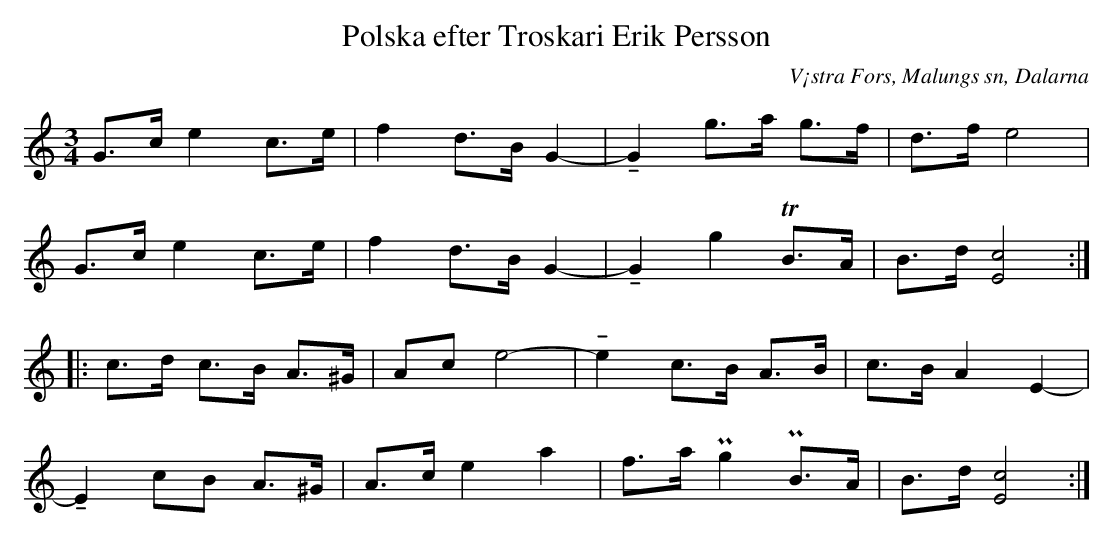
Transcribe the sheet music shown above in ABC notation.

X:1
T:Polska efter Troskari Erik Persson
O:V¡stra Fors, Malungs sn, Dalarna
L:1/8
M:3/4
U:t=tenuto
K:c
G>c e2 c>e | f2 d>B G2- | tG2 g>a g>f | d>f e4 |
G>c e2 c>e | f2 d>B G2- | tG2 g2 TB>A | B>d [E4c4] ::
c>d c>B A>^G | Ac e4- | te2 c>B A>B | c>B A2 E2- |
tE2 cB A>^G | A>c e2 a2 | f>a Pg2 PB>A | B>d [cE]4 :|
